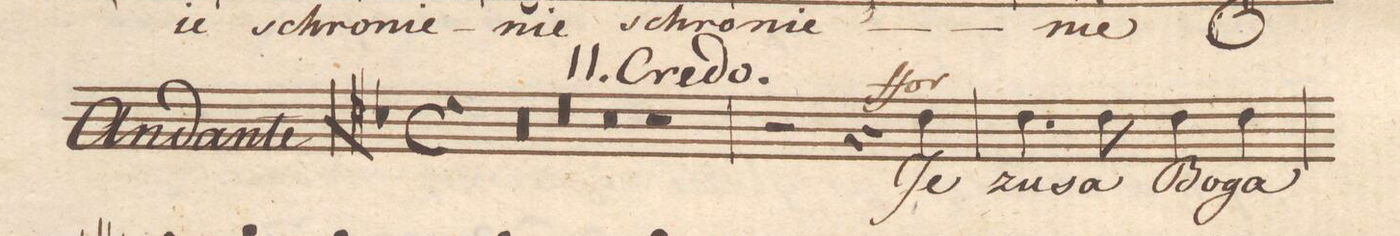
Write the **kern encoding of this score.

**kern	**text	**dynam
*I"Tenore	*	*
*clefC4	*	*
*k[b-]	*	*
*met(c)	*	*
*M4/4	*	*
00r	.	.
=2	=2	=2
=3	=3	=3
=4	=4	=4
=5	=5	=5
00r	.	.
=6	=6	=6
=7	=7	=7
=8	=8	=8
=9	=9	=9
0r	.	.
=10	=10	=10
=11	=11	=11
1r	.	.
=12	=12	=12
2r	.	.
4r	.	.
4c\	Je-	ff
=13	=13	=13
*2\right	*	*
4.c\	-zu-	.
8c\	-sa	.
4c\	Bo-	.
4c\	-ga	.
=14	=14	=14
*-	*-	*-
